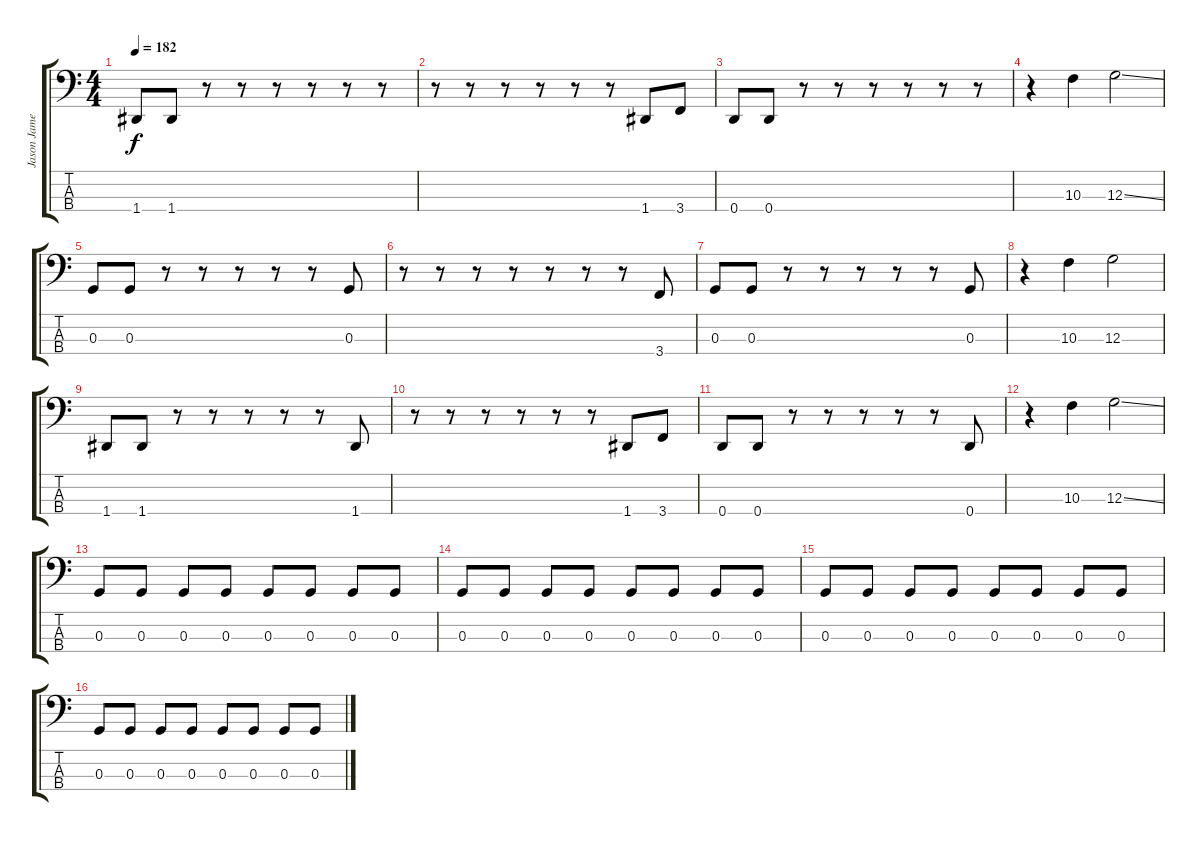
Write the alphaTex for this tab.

\track ("Jason James" "Jason Jame") {instrument electricbasspick}
\staff {score tabs}
\tuning (F2 C2 G1 D1) {hide}
\ts (4 4)
\tempo 182
\clef f4
\ks c
1.4.8{dy f} 1.4.8 r.8 r.8 r.8 r.8 r.8 r.8 |
r.8 r.8 r.8 r.8 r.8 r.8 1.4.8 3.4.8 |
0.4.8 0.4.8 r.8 r.8 r.8 r.8 r.8 r.8 |
r.4 10.3.4 12.3{ss}.2 |
0.3.8 0.3.8 r.8 r.8 r.8 r.8 r.8 0.3.8 |
r.8 r.8 r.8 r.8 r.8 r.8 r.8 3.4.8 |
0.3.8 0.3.8 r.8 r.8 r.8 r.8 r.8 0.3.8 |
r.4 10.3.4 12.3.2 |
1.4.8 1.4.8 r.8 r.8 r.8 r.8 r.8 1.4.8 |
r.8 r.8 r.8 r.8 r.8 r.8 1.4.8 3.4.8 |
0.4.8 0.4.8 r.8 r.8 r.8 r.8 r.8 0.4.8 |
r.4 10.3.4 12.3{ss}.2 |
0.3.8 0.3.8 0.3.8 0.3.8 0.3.8 0.3.8 0.3.8 0.3.8 |
0.3.8 0.3.8 0.3.8 0.3.8 0.3.8 0.3.8 0.3.8 0.3.8 |
0.3.8 0.3.8 0.3.8 0.3.8 0.3.8 0.3.8 0.3.8 0.3.8 |
0.3.8 0.3.8 0.3.8 0.3.8 0.3.8 0.3.8 0.3.8 0.3.8
